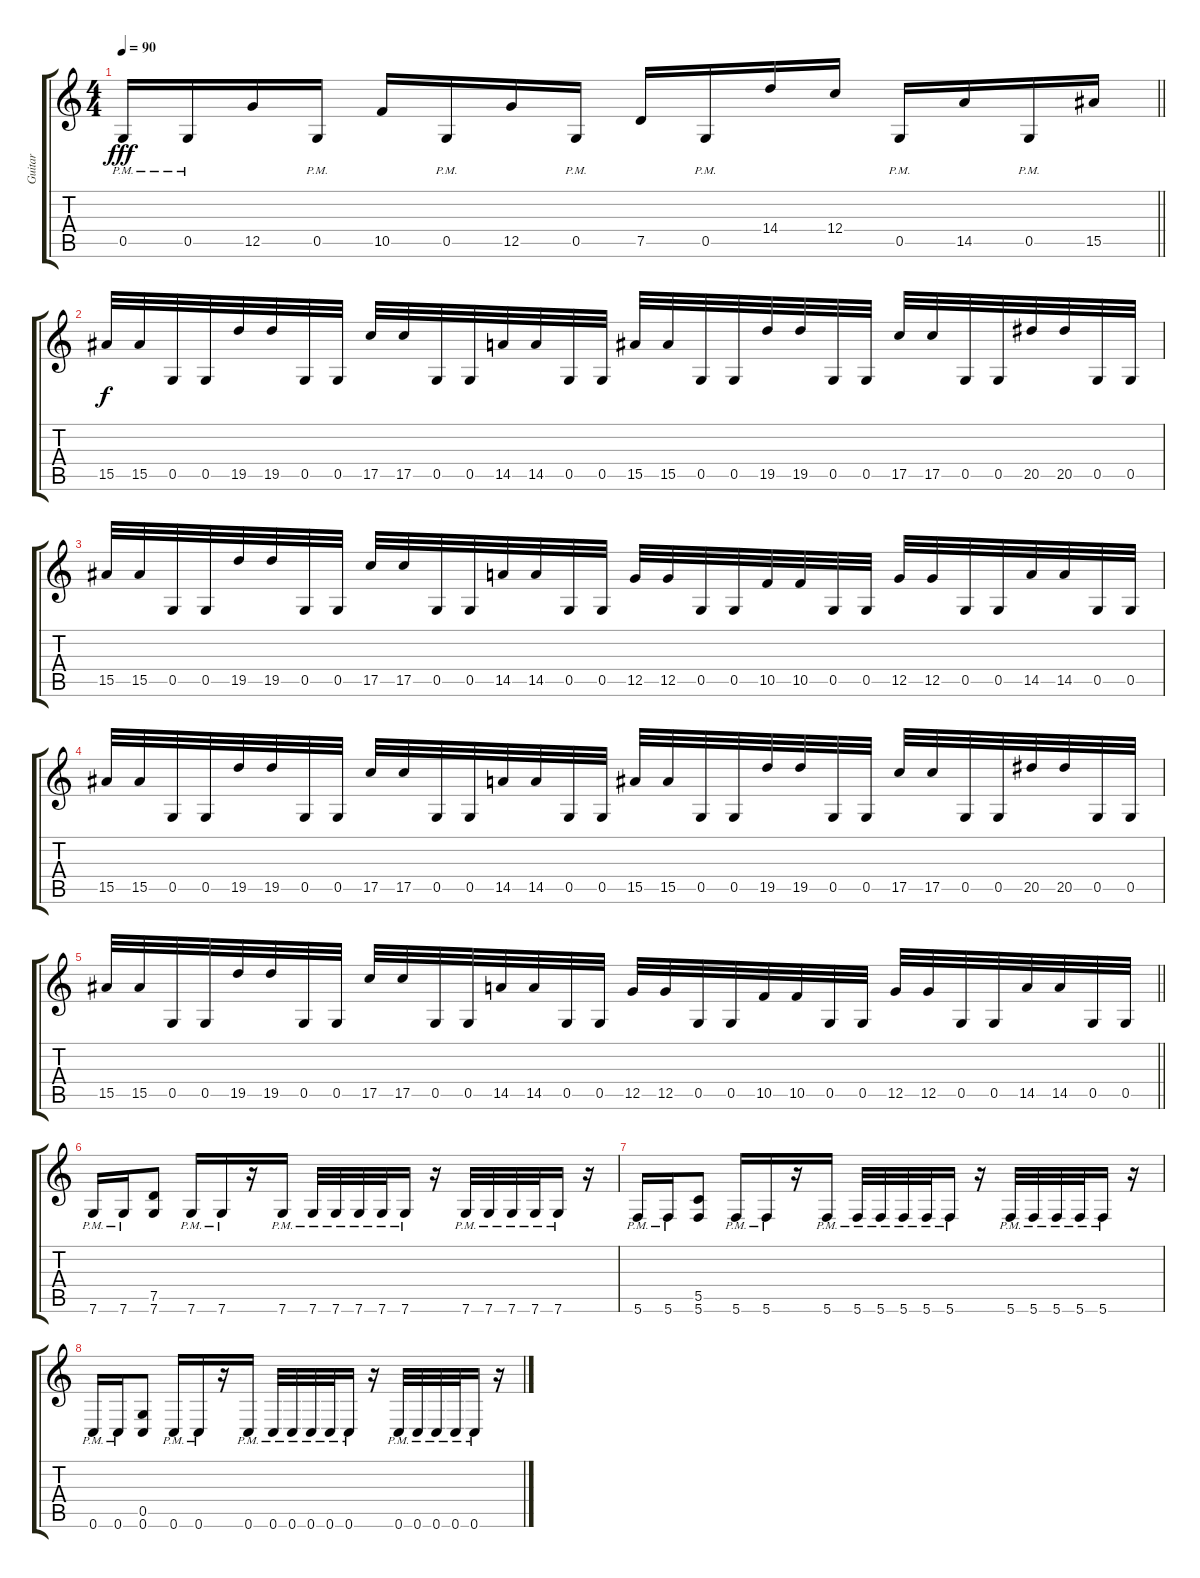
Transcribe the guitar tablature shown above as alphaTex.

\track ("Guitar" "Guitar") {instrument distortionguitar}
\staff {score tabs}
\tuning (D4 A3 F3 C3 G2 C2) {hide}
\ts (4 4)
\tempo 90
\clef g2
\barLineRight lightlight
\ks c
0.5{pm}.16{dy fff} 0.5{pm}.16 12.5.16 0.5{pm}.16 10.5.16 0.5{pm}.16 12.5.16 0.5{pm}.16 7.5.16 0.5{pm}.16 14.4.16 12.4.16 0.5{pm}.16 14.5.16 0.5{pm}.16 15.5.16 |
\section ("" "")
15.5.32{dy f} 15.5.32 0.5.32 0.5.32 19.5.32 19.5.32 0.5.32 0.5.32 17.5.32 17.5.32 0.5.32 0.5.32 14.5.32 14.5.32 0.5.32 0.5.32 15.5.32 15.5.32 0.5.32 0.5.32 19.5.32 19.5.32 0.5.32 0.5.32 17.5.32 17.5.32 0.5.32 0.5.32 20.5.32 20.5.32 0.5.32 0.5.32 |
15.5.32 15.5.32 0.5.32 0.5.32 19.5.32 19.5.32 0.5.32 0.5.32 17.5.32 17.5.32 0.5.32 0.5.32 14.5.32 14.5.32 0.5.32 0.5.32 12.5.32 12.5.32 0.5.32 0.5.32 10.5.32 10.5.32 0.5.32 0.5.32 12.5.32 12.5.32 0.5.32 0.5.32 14.5.32 14.5.32 0.5.32 0.5.32 |
15.5.32 15.5.32 0.5.32 0.5.32 19.5.32 19.5.32 0.5.32 0.5.32 17.5.32 17.5.32 0.5.32 0.5.32 14.5.32 14.5.32 0.5.32 0.5.32 15.5.32 15.5.32 0.5.32 0.5.32 19.5.32 19.5.32 0.5.32 0.5.32 17.5.32 17.5.32 0.5.32 0.5.32 20.5.32 20.5.32 0.5.32 0.5.32 |
\barLineRight lightlight
15.5.32 15.5.32 0.5.32 0.5.32 19.5.32 19.5.32 0.5.32 0.5.32 17.5.32 17.5.32 0.5.32 0.5.32 14.5.32 14.5.32 0.5.32 0.5.32 12.5.32 12.5.32 0.5.32 0.5.32 10.5.32 10.5.32 0.5.32 0.5.32 12.5.32 12.5.32 0.5.32 0.5.32 14.5.32 14.5.32 0.5.32 0.5.32 |
\section ("" "")
7.6{pm}.16{volume 12 balance 8} 7.6{pm}.16 (7.5 7.6).8 7.6{pm}.16 7.6{pm}.16 r.16 7.6{pm}.16 7.6{pm}.32 7.6{pm}.32 7.6{pm}.32 7.6{pm}.32 7.6{pm}.16 r.16 7.6{pm}.32 7.6{pm}.32 7.6{pm}.32 7.6{pm}.32 7.6{pm}.16 r.16 |
5.6{pm}.16 5.6{pm}.16 (5.5 5.6).8 5.6{pm}.16 5.6{pm}.16 r.16 5.6{pm}.16 5.6{pm}.32 5.6{pm}.32 5.6{pm}.32 5.6{pm}.32 5.6{pm}.16 r.16 5.6{pm}.32 5.6{pm}.32 5.6{pm}.32 5.6{pm}.32 5.6{pm}.16 r.16 |
0.6{pm}.16 0.6{pm}.16 (0.5 0.6).8 0.6{pm}.16 0.6{pm}.16 r.16 0.6{pm}.16 0.6{pm}.32 0.6{pm}.32 0.6{pm}.32 0.6{pm}.32 0.6{pm}.16 r.16 0.6{pm}.32 0.6{pm}.32 0.6{pm}.32 0.6{pm}.32 0.6{pm}.16 r.16
